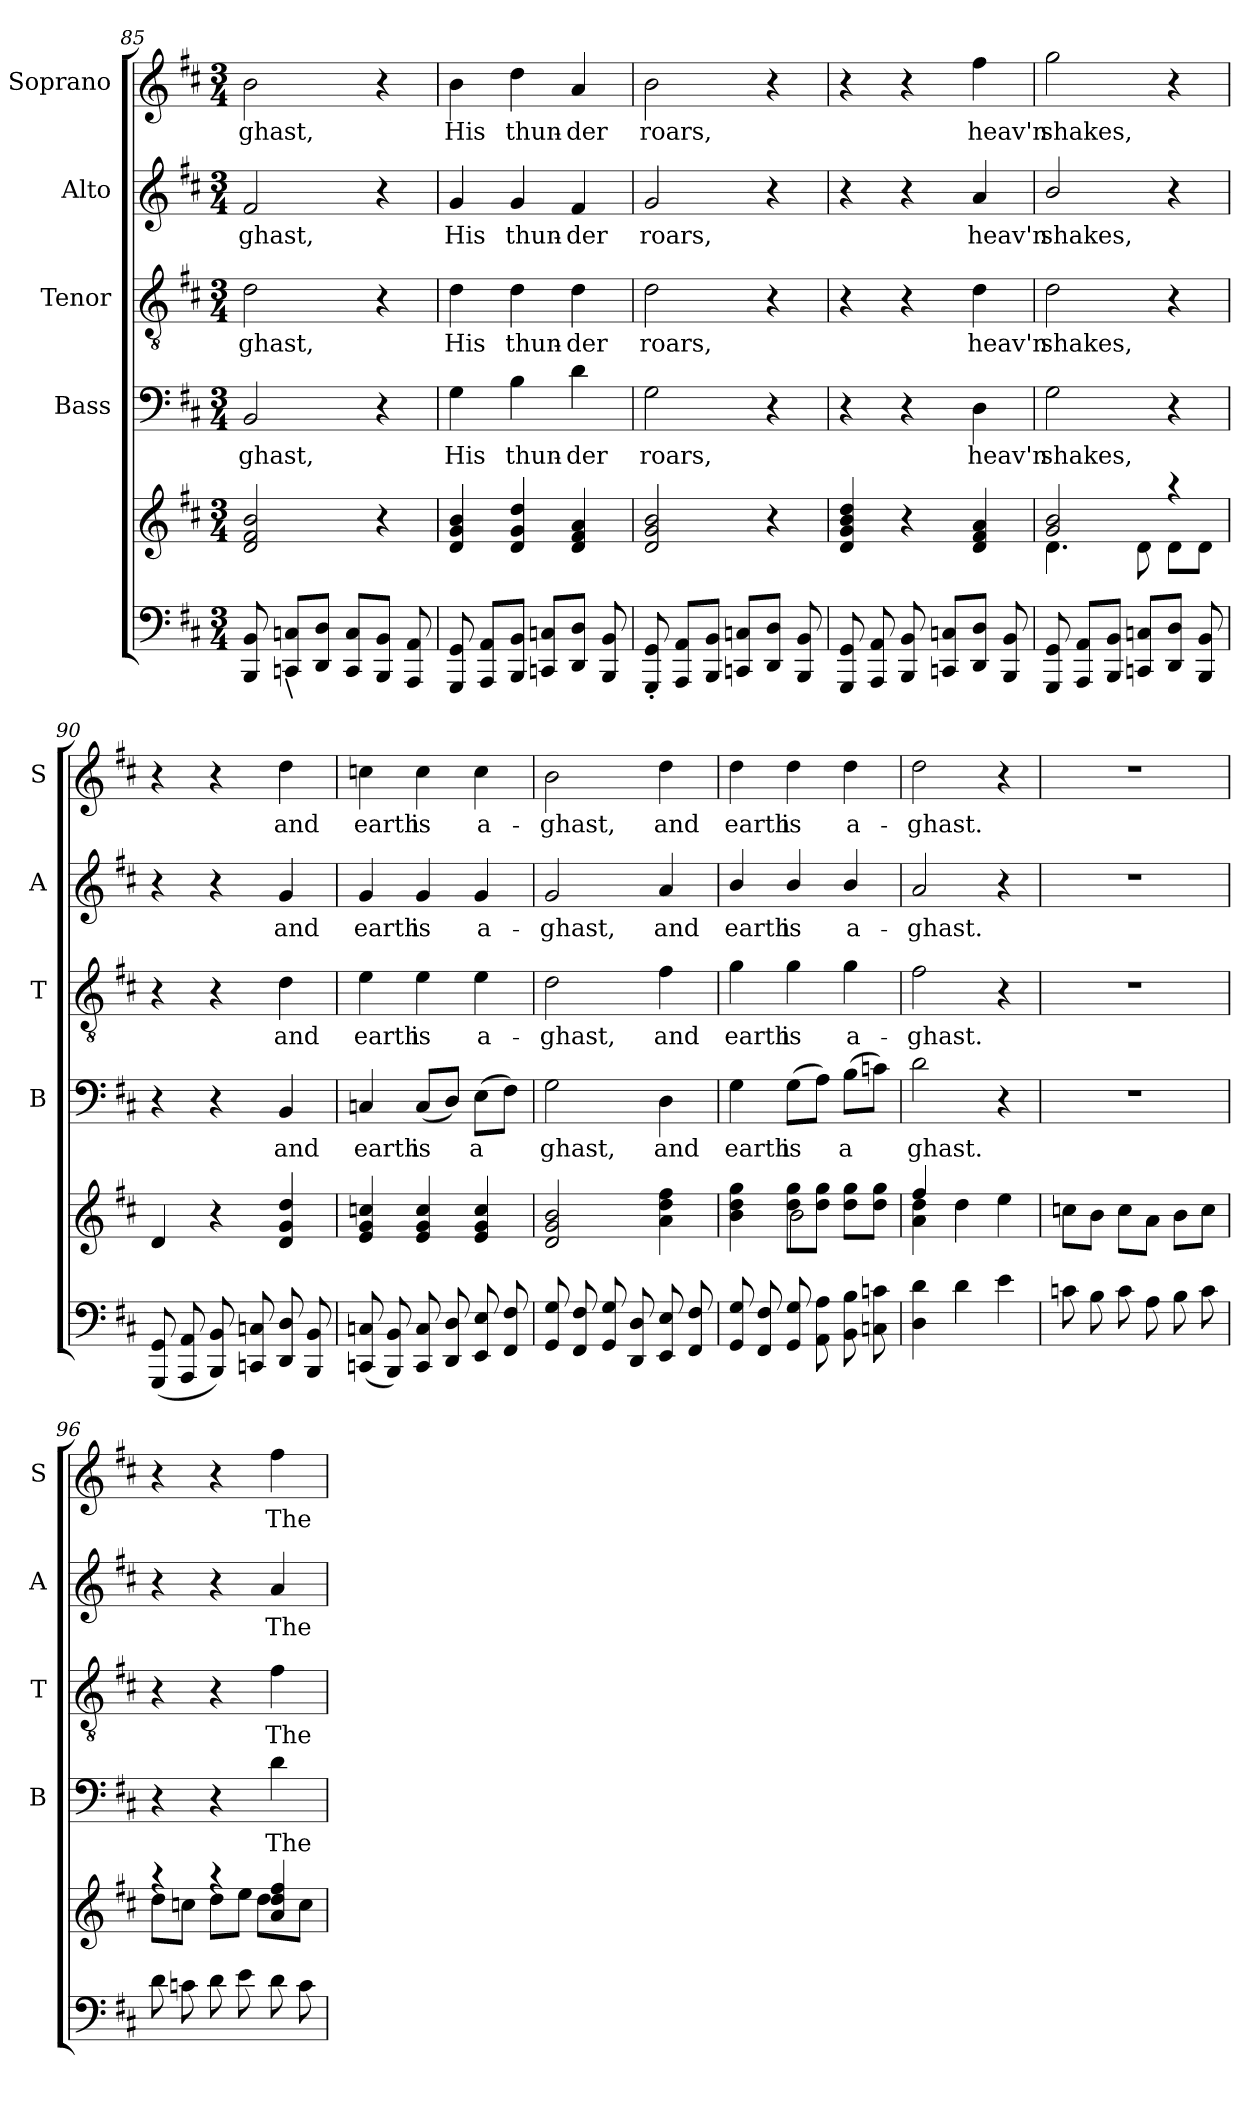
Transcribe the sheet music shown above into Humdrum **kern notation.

**kern	**kern	**kern	**text	**kern	**text	**kern	**text	**kern	**text
*part6	*part5	*part4	*part4	*part3	*part3	*part2	*part2	*part1	*part1
*staff6	*staff5	*staff4	*staff4	*staff3	*staff3	*staff2	*staff2	*staff1	*staff1
*	*	*I"Bass	*	*I"Tenor	*	*I"Alto	*	*I"Soprano	*
*	*	*I'B	*	*I'T	*	*I'A	*	*I'S	*
*clefF4	*clefG2	*clefF4	*	*clefGv2	*	*clefG2	*	*clefG2	*
*k[f#c#]	*k[f#c#]	*k[f#c#]	*	*k[f#c#]	*	*k[f#c#]	*	*k[f#c#]	*
*D:	*D:	*D:	*	*D:	*	*D:	*	*D:	*
*M3/4	*M3/4	*M3/4	*	*M3/4	*	*M3/4	*	*M3/4	*
=85	=85	=85	=85	=85	=85	=85	=85	=85	=85
*	*^	*	*	*	*	*	*	*	*
!	!	!	!	!LO:LY:b	!	!LO:LY:b	!	!LO:LY:b	!	!LO:LY:b
8BBB/ 8BB/	2d/ 2f#/ 2b/	2ryy	2BB/	-ghast,	2d\	-ghast,	2f#/	-ghast,	2b\	-ghast,
!LO:TX:b:t=\	!	!	!	!	!	!	!	!	!	!
8CCn/ 8Cn/L	.	.	.	.	.	.	.	.	.	.
8DD/ 8D/J	.	.	.	.	.	.	.	.	.	.
8CC/ 8C/L	.	.	.	.	.	.	.	.	.	.
8BBB/ 8BB/J	4r	4ryy	4r	.	4r	.	4r	.	4r	.
8AAA/ 8AA/	.	.	.	.	.	.	.	.	.	.
!!LO:LB:g=z
=86	=86	=86	=86	=86	=86	=86	=86	=86	=86	=86
!	!	!	!	!LO:LY:b	!	!LO:LY:b	!	!LO:LY:b	!	!LO:LY:b
8GGG/ 8GG/	4d/ 4g/ 4b/	2ryy	4G\	His	4d\	His	4g/	His	4b\	His
8AAA/ 8AA/L	.	.	.	.	.	.	.	.	.	.
!	!	!	!	!LO:LY:b	!	!LO:LY:b	!	!LO:LY:b	!	!LO:LY:b
8BBB/ 8BB/J	4d/ 4g/ 4dd/	.	4B\	thun-	4d\	thun-	4g/	thun-	4dd\	thun-
8CCn/ 8Cn/L	.	.	.	.	.	.	.	.	.	.
!	!	!	!	!LO:LY:b	!	!LO:LY:b	!	!LO:LY:b	!	!LO:LY:b
8DD/ 8D/J	4d/ 4f#/ 4a/	4ryy	4d\	-der	4d\	-der	4f#/	-der	4a/	-der
8BBB/ 8BB/	.	.	.	.	.	.	.	.	.	.
=87	=87	=87	=87	=87	=87	=87	=87	=87	=87	=87
!	!	!	!	!LO:LY:b	!	!LO:LY:b	!	!LO:LY:b	!	!LO:LY:b
8GGG/'< 8GG/'<	2d/ 2g/ 2b/	2ryy	2G\	roars,	2d\	roars,	2g/	roars,	2b\	roars,
8AAA/ 8AA/L	.	.	.	.	.	.	.	.	.	.
8BBB/ 8BB/J	.	.	.	.	.	.	.	.	.	.
8CCn/ 8Cn/L	.	.	.	.	.	.	.	.	.	.
8DD/ 8D/J	4r	4ryy	4r	.	4r	.	4r	.	4r	.
8BBB/ 8BB/	.	.	.	.	.	.	.	.	.	.
=88	=88	=88	=88	=88	=88	=88	=88	=88	=88	=88
8GGG/ 8GG/	4d/ 4g/ 4b/ 4dd/	2ryy	4r	.	4r	.	4r	.	4r	.
8AAA/ 8AA/	.	.	.	.	.	.	.	.	.	.
8BBB/ 8BB/	4r	.	4r	.	4r	.	4r	.	4r	.
8CCn/ 8Cn/L	.	.	.	.	.	.	.	.	.	.
!	!	!	!	!LO:LY:b	!	!LO:LY:b	!	!LO:LY:b	!	!LO:LY:b
8DD/ 8D/J	4d/ 4f#/ 4a/	4ryy	4D\	heav'n	4d\	heav'n	4a/	heav'n	4ff#\	heav'n
8BBB/ 8BB/	.	.	.	.	.	.	.	.	.	.
=89	=89	=89	=89	=89	=89	=89	=89	=89	=89	=89
!	!	!	!	!LO:LY:b	!	!LO:LY:b	!	!LO:LY:b	!	!LO:LY:b
8GGG/ 8GG/	2g/ 2b/	4.d\	2G\	shakes,	2d\	shakes,	2b/	shakes,	2gg\	shakes,
8AAA/ 8AA/L	.	.	.	.	.	.	.	.	.	.
8BBB/ 8BB/J	.	.	.	.	.	.	.	.	.	.
8CCn/ 8Cn/L	.	8d\	.	.	.	.	.	.	.	.
8DD/ 8D/J	4raa	8d\L	4r	.	4r	.	4r	.	4r	.
8BBB/ 8BB/	.	8d\J	.	.	.	.	.	.	.	.
=90	=90	=90	=90	=90	=90	=90	=90	=90	=90	=90
(<8GGG/ 8GG/	4d/	2ryy	4r	.	4r	.	4r	.	4r	.
8AAA/ 8AA/	.	.	.	.	.	.	.	.	.	.
8BBB/ 8BB/)	4r	.	4r	.	4r	.	4r	.	4r	.
8CCn/ 8Cn/	.	.	.	.	.	.	.	.	.	.
!	!	!	!	!LO:LY:b	!	!LO:LY:b	!	!LO:LY:b	!	!LO:LY:b
8DD/ 8D/	4d/ 4g/ 4dd/	4ryy	4BB/	and	4d\	and	4g/	and	4dd\	and
8BBB/ 8BB/	.	.	.	.	.	.	.	.	.	.
=91	=91	=91	=91	=91	=91	=91	=91	=91	=91	=91
!	!	!	!	!LO:LY:b	!	!LO:LY:b	!	!LO:LY:b	!	!LO:LY:b
(<8CCn/ 8Cn/	4e/ 4g/ 4ccn/	2ryy	4Cn/	earth	4e\	earth	4g/	earth	4ccn\	earth
8BBB/ 8BB/)	.	.	.	.	.	.	.	.	.	.
!	!	!	!	!LO:LY:b	!	!LO:LY:b	!	!LO:LY:b	!	!LO:LY:b
8CC/ 8C/	4e/ 4g/ 4cc/	.	(<8C/L	is	4e\	is	4g/	is	4cc\	is
8DD/ 8D/	.	.	8D/J)	.	.	.	.	.	.	.
!	!	!	!	!LO:LY:b	!	!LO:LY:b	!	!LO:LY:b	!	!LO:LY:b
8EE/ 8E/	4e/ 4g/ 4cc/	4ryy	(>8E\L	a­	4e\	a-	4g/	a-	4cc\	a-
8FF#/ 8F#/	.	.	8F#\J)	.	.	.	.	.	.	.
=92	=92	=92	=92	=92	=92	=92	=92	=92	=92	=92
!	!	!	!	!LO:LY:b	!	!LO:LY:b	!	!LO:LY:b	!	!LO:LY:b
8GG/ 8G/	2d/ 2g/ 2b/	2ryy	2G\	ghast,	2d\	-ghast,	2g/	-ghast,	2b\	-ghast,
8FF#/ 8F#/	.	.	.	.	.	.	.	.	.	.
8GG/ 8G/	.	.	.	.	.	.	.	.	.	.
8DD/ 8D/	.	.	.	.	.	.	.	.	.	.
!	!	!	!	!LO:LY:b	!	!LO:LY:b	!	!LO:LY:b	!	!LO:LY:b
8EE/ 8E/	4a\ 4dd\ 4ff#\	4ryy	4D\	and	4f#\	and	4a/	and	4dd\	and
8FF#/ 8F#/	.	.	.	.	.	.	.	.	.	.
=93	=93	=93	=93	=93	=93	=93	=93	=93	=93	=93
!	!	!	!	!LO:LY:b	!	!LO:LY:b	!	!LO:LY:b	!	!LO:LY:b
8GG/ 8G/	4b\ 4dd\ 4gg\	4ryy	4G\	earth	4g\	earth	4b/	earth	4dd\	earth
8FF#/ 8F#/	.	.	.	.	.	.	.	.	.	.
!	!	!	!	!LO:LY:b	!	!LO:LY:b	!	!LO:LY:b	!	!LO:LY:b
8GG/ 8G/	8dd\ 8gg\L	2b\	(>8G\L	is	4g\	is	4b/	is	4dd\	is
8AA\ 8A\	8dd\ 8gg\J	.	8A\J)	.	.	.	.	.	.	.
!	!	!	!	!LO:LY:b	!	!LO:LY:b	!	!LO:LY:b	!	!LO:LY:b
8BB\ 8B\	8dd\ 8gg\L	.	(>8B\L	a­	4g\	a-	4b/	a-	4dd\	a-
8Cn\ 8cn\	8dd\ 8gg\J	.	8cn\J)	.	.	.	.	.	.	.
!!LO:PB:g=z
=94	=94	=94	=94	=94	=94	=94	=94	=94	=94	=94
!	!	!	!	!LO:LY:b	!	!LO:LY:b	!	!LO:LY:b	!	!LO:LY:b
4D\ 4d\	4ff#/	4a\ 4dd\	2d\	ghast.	2f#\	-ghast.	2a/	-ghast.	2dd\	-ghast.
4d\	4dd\	4ryy	.	.	.	.	.	.	.	.
4e\	4ee\	4ryy	4r	.	4r	.	4r	.	4r	.
=95	=95	=95	=95	=95	=95	=95	=95	=95	=95	=95
8cn\	8ccn\L	2ryy	2.r	.	2.r	.	2.r	.	2.r	.
8B\	8b\J	.	.	.	.	.	.	.	.	.
8c\	8cc\L	.	.	.	.	.	.	.	.	.
8A\	8a\J	.	.	.	.	.	.	.	.	.
8B\	8b\L	4ryy	.	.	.	.	.	.	.	.
8c\	8cc\J	.	.	.	.	.	.	.	.	.
=96	=96	=96	=96	=96	=96	=96	=96	=96	=96	=96
8d\	4raa	8dd\L	4r	.	4r	.	4r	.	4r	.
8cn\	.	8ccn\J	.	.	.	.	.	.	.	.
8d\	4raa	8dd\L	4r	.	4r	.	4r	.	4r	.
8e\	.	8ee\J	.	.	.	.	.	.	.	.
!	!	!	!	!LO:LY:b	!	!LO:LY:b	!	!LO:LY:b	!	!LO:LY:b
8d\	4a/ 4dd/ 4ff#/	8dd\L	4d\	The	4f#\	The	4a/	The	4ff#\	The
8c\	.	8cc\J	.	.	.	.	.	.	.	.
*	*v	*v	*	*	*	*	*	*	*	*
=	=	=	=	=	=	=	=	=	=
*-	*-	*-	*-	*-	*-	*-	*-	*-	*-
